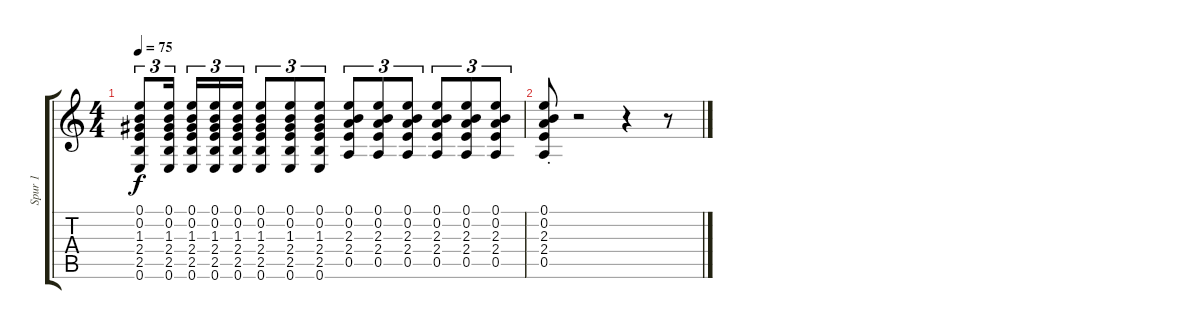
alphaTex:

\track ("Spur 1" "Spur 1") {instrument acousticguitarsteel}
\staff {score tabs}
\tuning (E4 B3 G3 D3 A2 E2) {hide}
\ts (4 4)
\tempo 75
\clef g2
\ks c
(0.1 0.2 1.3 2.4 2.5 0.6).8{tu (3 2) dy f} (0.1 0.2 1.3 2.4 2.5 0.6).16{tu (3 2) beam splitsecondary} (0.1 0.2 1.3 2.4 2.5 0.6).16{tu (3 2)} (0.1 0.2 1.3 2.4 2.5 0.6).16{tu (3 2)} (0.1 0.2 1.3 2.4 2.5 0.6).16{tu (3 2)} (0.1 0.2 1.3 2.4 2.5 0.6).8{tu (3 2)} (0.1 0.2 1.3 2.4 2.5 0.6).8{tu (3 2)} (0.1 0.2 1.3 2.4 2.5 0.6).8{tu (3 2)} (0.1 0.2 2.3 2.4 0.5).8{tu (3 2)} (0.1 0.2 2.3 2.4 0.5).8{tu (3 2)} (0.1 0.2 2.3 2.4 0.5).8{tu (3 2)} (0.1 0.2 2.3 2.4 0.5).8{tu (3 2)} (0.1 0.2 2.3 2.4 0.5).8{tu (3 2)} (0.1 0.2 2.3 2.4 0.5).8{tu (3 2)} |
(0.1{st} 0.2{st} 2.3{st} 2.4{st} 0.5{st}).8 r.2 r.4 r.8
